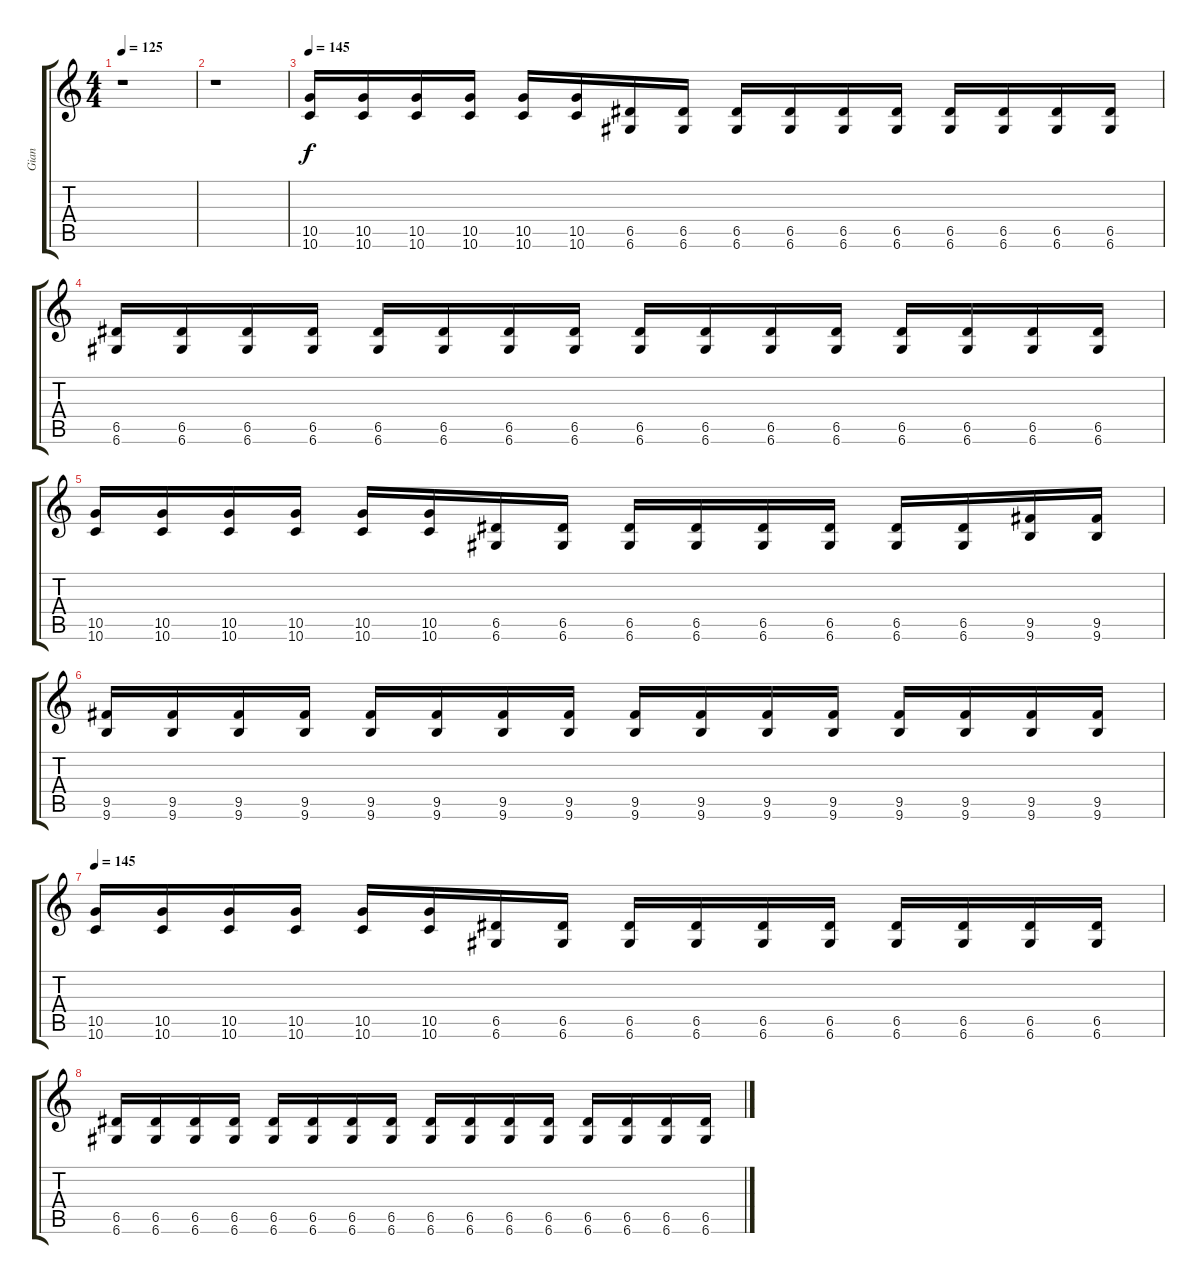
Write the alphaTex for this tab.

\track ("Gian" "Gian") {instrument distortionguitar}
\staff {score tabs}
\tuning (E4 B3 G3 D3 A2 D2) {hide}
\ts (4 4)
\tempo 125
\clef g2
\ks c
r.1{dy f} |
r.1 |
\tempo 148
\tempo 145
(10.5 10.6).16 (10.5 10.6).16 (10.5 10.6).16 (10.5 10.6).16 (10.5 10.6).16 (10.5 10.6).16 (6.5 6.6).16 (6.5 6.6).16 (6.5 6.6).16 (6.5 6.6).16 (6.5 6.6).16 (6.5 6.6).16 (6.5 6.6).16 (6.5 6.6).16 (6.5 6.6).16 (6.5 6.6).16 |
(6.5 6.6).16 (6.5 6.6).16 (6.5 6.6).16 (6.5 6.6).16 (6.5 6.6).16 (6.5 6.6).16 (6.5 6.6).16 (6.5 6.6).16 (6.5 6.6).16 (6.5 6.6).16 (6.5 6.6).16 (6.5 6.6).16 (6.5 6.6).16 (6.5 6.6).16 (6.5 6.6).16 (6.5 6.6).16 |
(10.5 10.6).16 (10.5 10.6).16 (10.5 10.6).16 (10.5 10.6).16 (10.5 10.6).16 (10.5 10.6).16 (6.5 6.6).16 (6.5 6.6).16 (6.5 6.6).16 (6.5 6.6).16 (6.5 6.6).16 (6.5 6.6).16 (6.5 6.6).16 (6.5 6.6).16 (9.5 9.6).16 (9.5 9.6).16 |
(9.5 9.6).16 (9.5 9.6).16 (9.5 9.6).16 (9.5 9.6).16 (9.5 9.6).16 (9.5 9.6).16 (9.5 9.6).16 (9.5 9.6).16 (9.5 9.6).16 (9.5 9.6).16 (9.5 9.6).16 (9.5 9.6).16 (9.5 9.6).16 (9.5 9.6).16 (9.5 9.6).16 (9.5 9.6).16 |
\tempo 145
(10.5 10.6).16 (10.5 10.6).16 (10.5 10.6).16 (10.5 10.6).16 (10.5 10.6).16 (10.5 10.6).16 (6.5 6.6).16 (6.5 6.6).16 (6.5 6.6).16 (6.5 6.6).16 (6.5 6.6).16 (6.5 6.6).16 (6.5 6.6).16 (6.5 6.6).16 (6.5 6.6).16 (6.5 6.6).16 |
(6.5 6.6).16 (6.5 6.6).16 (6.5 6.6).16 (6.5 6.6).16 (6.5 6.6).16 (6.5 6.6).16 (6.5 6.6).16 (6.5 6.6).16 (6.5 6.6).16 (6.5 6.6).16 (6.5 6.6).16 (6.5 6.6).16 (6.5 6.6).16 (6.5 6.6).16 (6.5 6.6).16 (6.5 6.6).16
